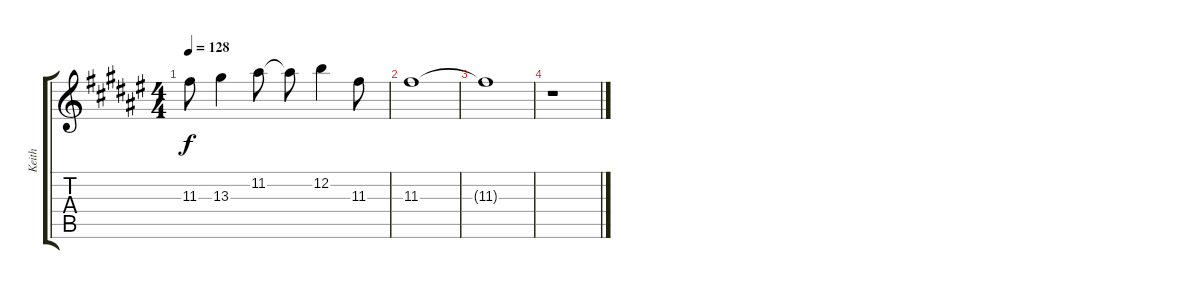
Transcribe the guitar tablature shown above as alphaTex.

\track ("Keith" "Keith") {instrument distortionguitar}
\staff {score tabs}
\tuning (E4 B3 G3 D3 A2 E2) {hide}
\ts (4 4)
\tempo 128
\clef g2
\ks d#minor
11.3.8{dy f} 13.3.4 11.2.8 11.2{t}.8 12.2.4 11.3.8 |
11.3.1 |
11.3{t}.1 |
r.1
